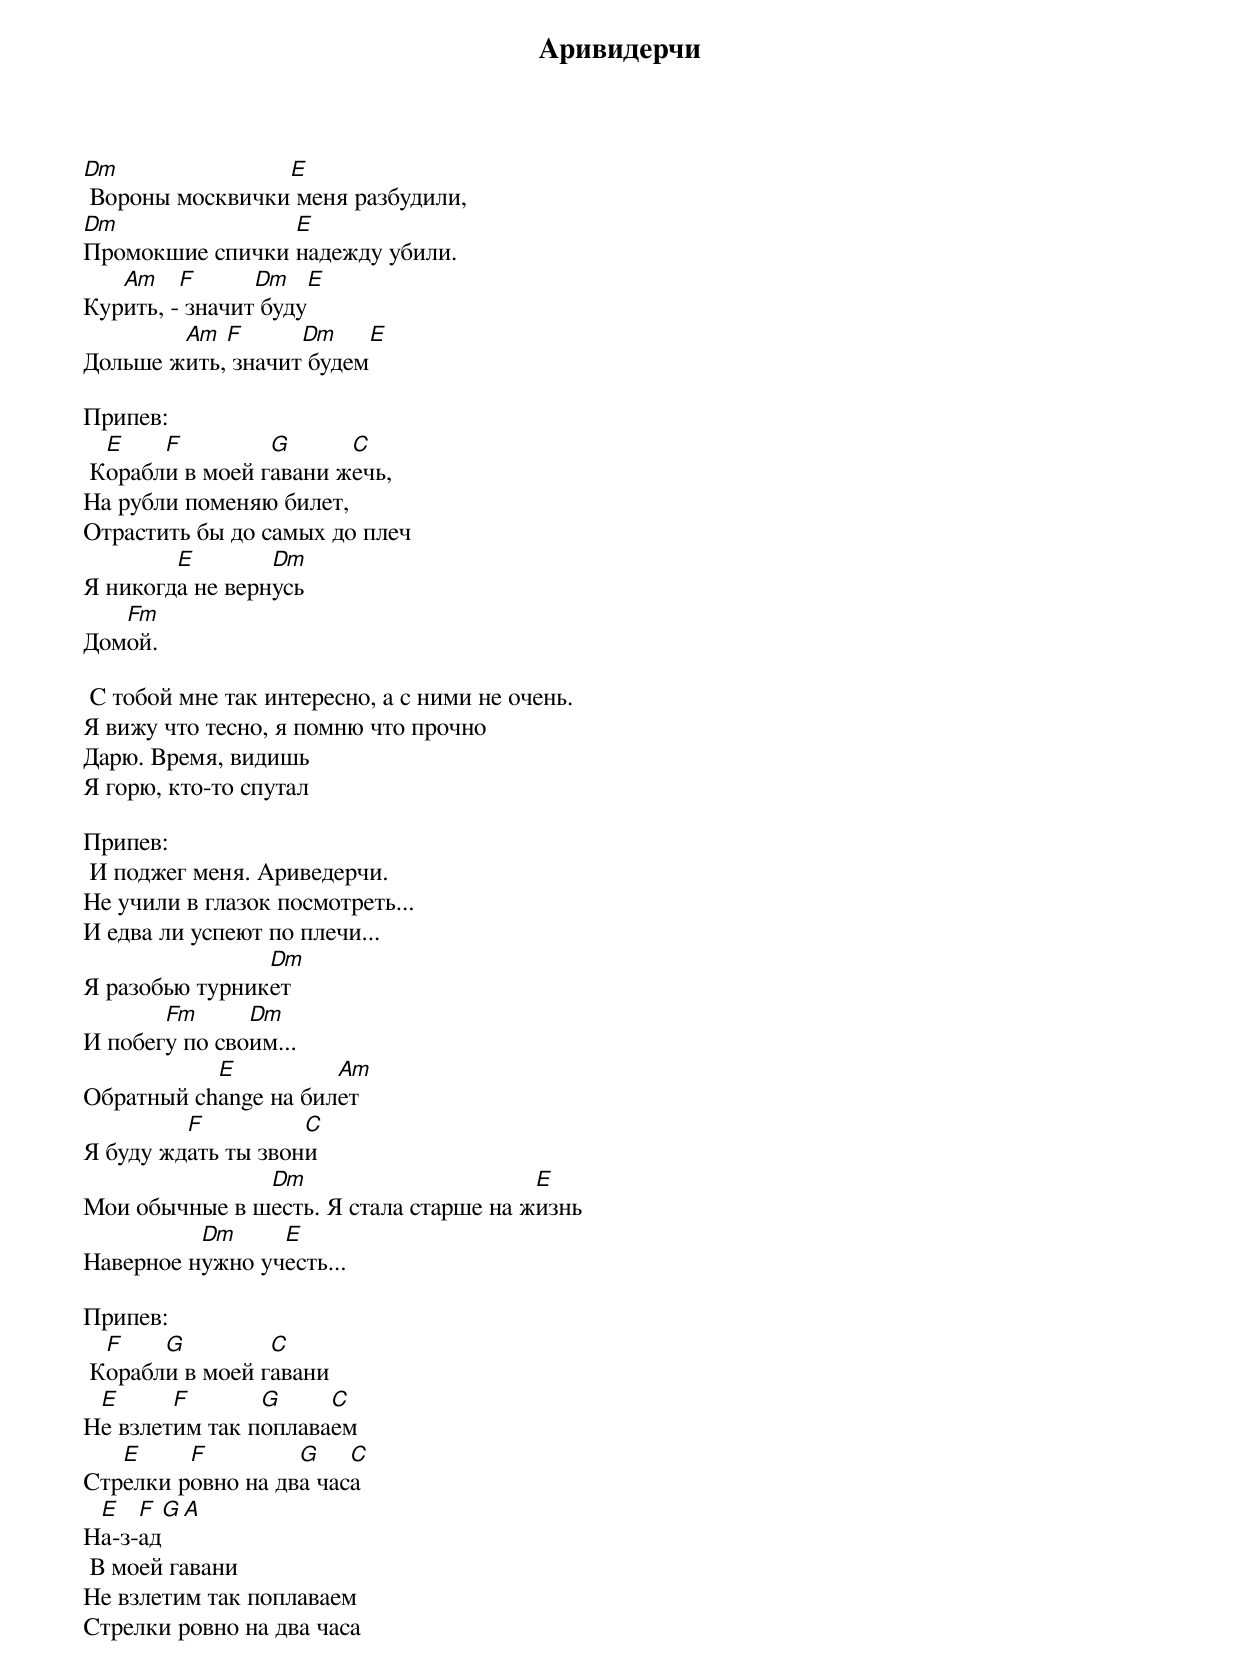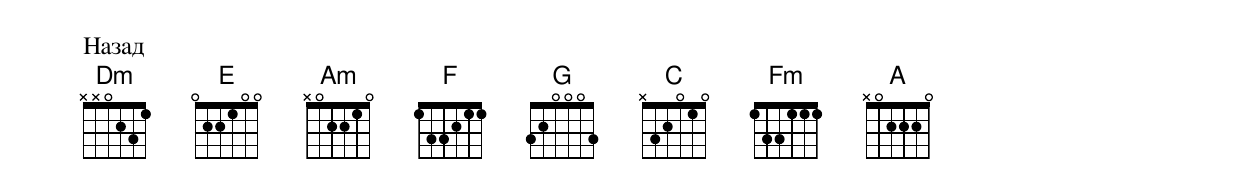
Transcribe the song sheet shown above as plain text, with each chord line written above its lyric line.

                     Аривидерчи

Dm               E
 Вороны москвички меня разбудили,
Dm               E
Промокшие спички надежду убили.
   Am    F      Dm    E
Курить, - значит буду
        Am  F      Dm     E
Дольше жить, значит будем

Припев:
  E    F         G      C
 Корабли в моей гавани жечь,
На рубли поменяю билет,
Отрастить бы до самых до плеч
        E        Dm
Я никогда не вернусь
   Fm
Домой.

 C тобой мне так интересно, а с ними не очень.
Я вижу что тесно, я помню что прочно
Дарю. Время, видишь
Я горю, кто-то спутал

Припев:
 И поджег меня. Ариведерчи.
Не учили в глазок посмотреть...
И едва ли успеют по плечи...
                Dm
Я разобью турникет
       Fm      Dm
И побегу по своим...
           E          Am
Обратный change на билет
         F          C
Я буду ждать ты звони
               Dm                       E
Мои обычные в шесть. Я стала старше на жизнь
          Dm     E
Наверное нужно учесть...

Припев:
  F    G         C
 Корабли в моей гавани
 E      F       G     C
Не взлетим так поплаваем
   E     F         G    C
Стрелки ровно на два часа
 E   F  G A
На-з-ад
 В моей гавани
Не взлетим так поплаваем
Стрелки ровно на два часа
Назад
